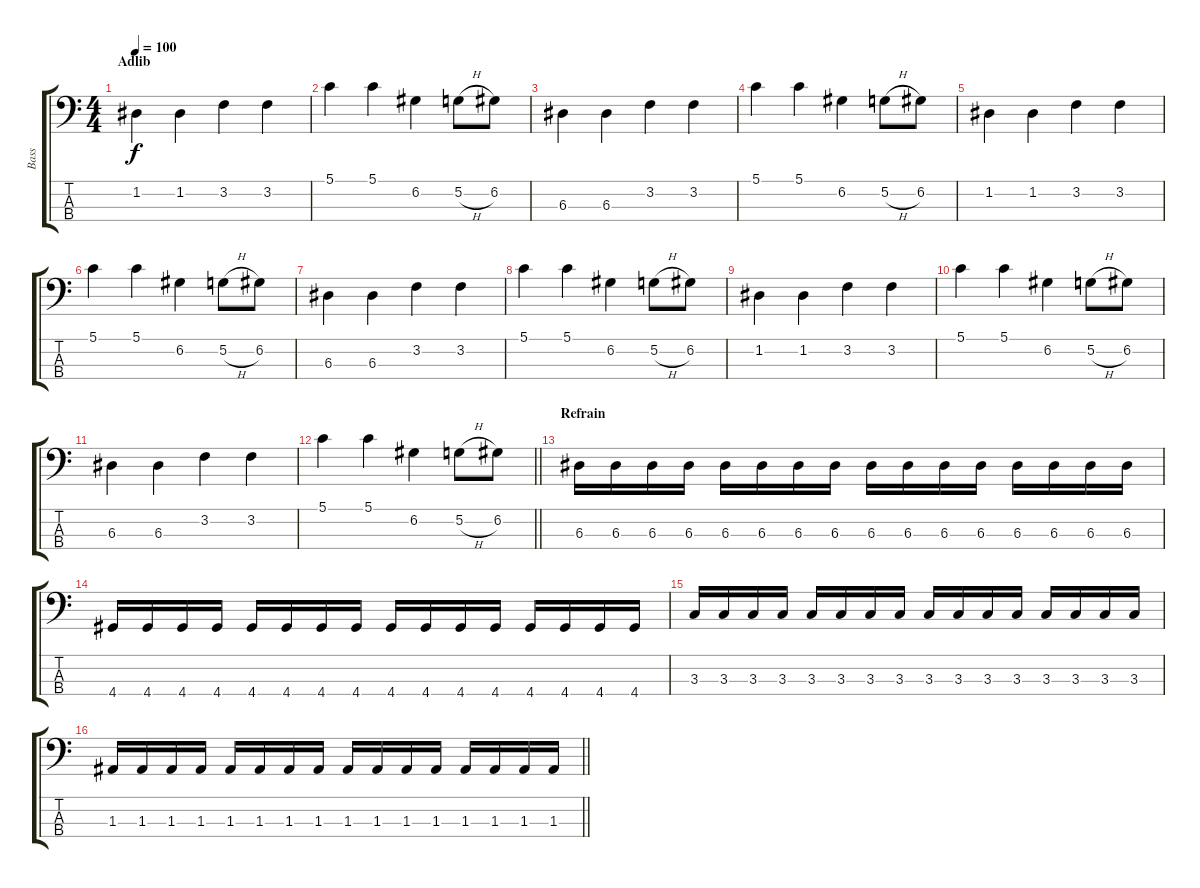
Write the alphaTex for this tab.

\track ("Bass" "Bass") {instrument electricbasspick}
\staff {score tabs}
\tuning (G2 D2 A1 E1) {hide}
\ts (4 4)
\section ("" "Adlib")
\tempo 100
\clef f4
\ks c
1.2.4{dy f} 1.2.4 3.2.4 3.2.4 |
5.1.4 5.1.4 6.2.4 5.2{h}.8 6.2.8 |
6.3.4 6.3.4 3.2.4 3.2.4 |
5.1.4 5.1.4 6.2.4 5.2{h}.8 6.2.8 |
1.2.4 1.2.4 3.2.4 3.2.4 |
5.1.4 5.1.4 6.2.4 5.2{h}.8 6.2.8 |
6.3.4 6.3.4 3.2.4 3.2.4 |
5.1.4 5.1.4 6.2.4 5.2{h}.8 6.2.8 |
1.2.4 1.2.4 3.2.4 3.2.4 |
5.1.4 5.1.4 6.2.4 5.2{h}.8 6.2.8 |
6.3.4 6.3.4 3.2.4 3.2.4 |
\barLineRight lightlight
5.1.4 5.1.4 6.2.4 5.2{h}.8 6.2.8 |
\section ("" "Refrain")
6.3.16 6.3.16 6.3.16 6.3.16 6.3.16 6.3.16 6.3.16 6.3.16 6.3.16 6.3.16 6.3.16 6.3.16 6.3.16 6.3.16 6.3.16 6.3.16 |
4.4.16 4.4.16 4.4.16 4.4.16 4.4.16 4.4.16 4.4.16 4.4.16 4.4.16 4.4.16 4.4.16 4.4.16 4.4.16 4.4.16 4.4.16 4.4.16 |
3.3.16 3.3.16 3.3.16 3.3.16 3.3.16 3.3.16 3.3.16 3.3.16 3.3.16 3.3.16 3.3.16 3.3.16 3.3.16 3.3.16 3.3.16 3.3.16 |
\barLineRight lightlight
1.3.16 1.3.16 1.3.16 1.3.16 1.3.16 1.3.16 1.3.16 1.3.16 1.3.16 1.3.16 1.3.16 1.3.16 1.3.16 1.3.16 1.3.16 1.3.16
